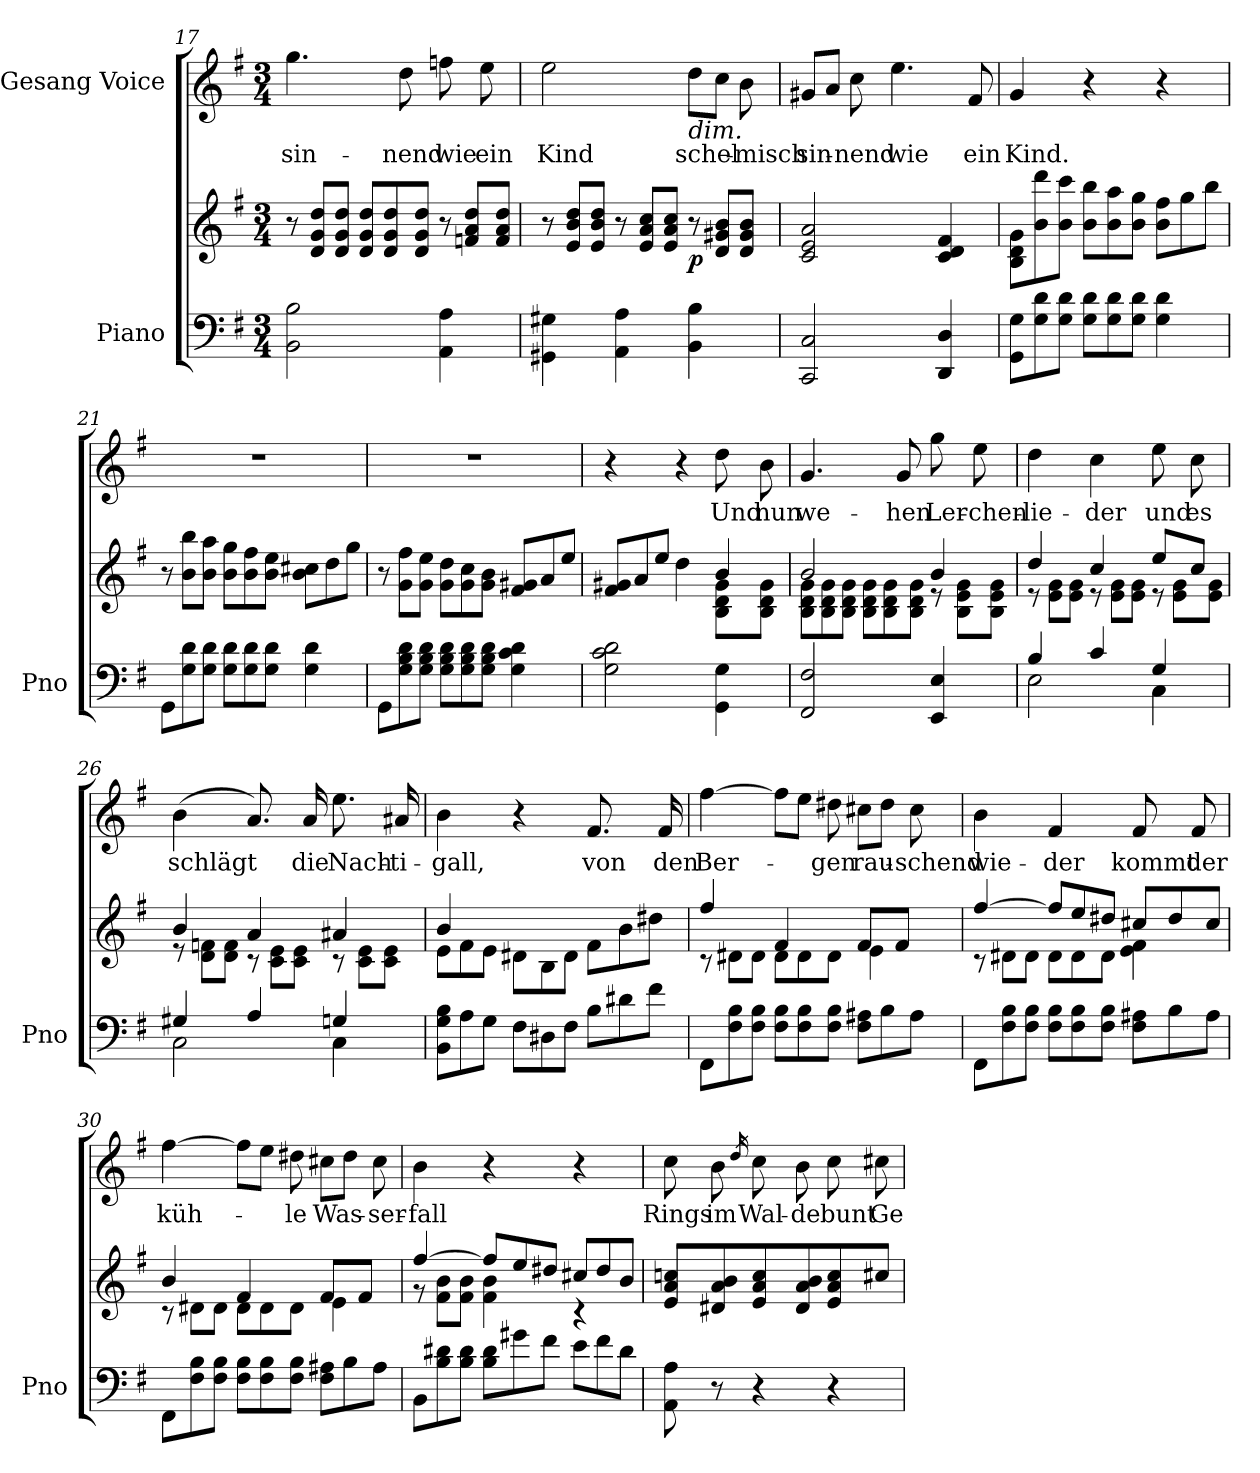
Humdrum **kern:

**kern	**kern	**dynam	**kern	**text
*part2	*part2	*part2	*part1	*part1
*staff3	*staff2	*staff2/3	*staff1	*staff1
*I"Piano	*	*	*I"Gesang Voice	*
*I'Pno	*	*	*	*
*clefF4	*clefG2	*	*clefG2	*
*k[f#]	*k[f#]	*	*k[f#]	*
*M3/4	*M3/4	*	*M3/4	*
*	*Xtuplet	*	*	*
=17	=17	=17	=17	=17
!	!	!	!	!LO:LY:b
2BB\ 2B\	12r	.	4.gg\	sin-
.	12d/ 12g/ 12dd/L	.	.	.
.	12d/ 12g/ 12dd/J	.	.	.
.	12d/ 12g/ 12dd/L	.	.	.
.	12d/ 12g/ 12dd/	.	.	.
!	!	!	!	!LO:LY:b
.	.	.	8dd\	-nend
.	12d/ 12g/ 12dd/J	.	.	.
!	!	!	!	!LO:LY:b
4AA\ 4A\	12r	.	8ffn\	wie
.	12fn/ 12a/ 12dd/L	.	.	.
!	!	!	!	!LO:LY:b
.	.	.	8ee\	ein
.	12f/ 12a/ 12dd/J	.	.	.
=18	=18	=18	=18	=18
!	!	!	!	!LO:LY:b
4GG#X\ 4G#X\	12r	.	2ee\	Kind
.	12e/ 12b/ 12dd/L	.	.	.
.	12e/ 12b/ 12dd/J	.	.	.
4AA\ 4A\	12r	.	.	.
.	12e/ 12a/ 12cc/L	.	.	.
.	12e/ 12a/ 12cc/J	.	.	.
*	*	*	*Xtuplet	*
!	!	!	!LO:TX:b:i:t=dim.	!
!	!	!LO:DY:b	!	!LO:LY:b
4BB\ 4B\	12r	p	12dd\L	schel-
.	12d/ 12g#X/ 12b/L	.	12cc\J	.
!	!	!	!	!LO:LY:b
.	12d/ 12g#/ 12b/J	.	12b\	-misch
!!LO:LB:g=z
=19	=19	=19	=19	=19
!	!	!	!	!LO:LY:b
2CC/ 2C/	2c/ 2e/ 2a/	.	12g#X/L	sin-
.	.	.	12a/J	.
!	!	!	!	!LO:LY:b
.	.	.	12cc\	-nend
!	!	!	!	!LO:LY:b
.	.	.	4.ee\	wie
4DD/ 4D/	4c/ 4d/ 4f#/	.	.	.
!	!	!	!	!LO:LY:b
.	.	.	8f#/	ein
!!LO:LB:g=z
=20	=20	=20	=20	=20
*Xtuplet	*	*	*	*
!	!	!	!	!LO:LY:b
12GG\ 12G\L	12B\ 12d\ 12g\L	.	4g/	Kind.
12G\ 12d\	12b\ 12ddd\	.	.	.
12G\ 12d\J	12b\ 12ccc\J	.	.	.
12G\ 12d\L	12b\ 12bb\L	.	4r	.
12G\ 12d\	12b\ 12aa\	.	.	.
12G\ 12d\J	12b\ 12gg\J	.	.	.
4G\ 4d\	12b\ 12ff#\L	.	4r	.
.	12gg\	.	.	.
.	12bb\J	.	.	.
=21	=21	=21	=21	=21
12GG\L	12r	.	2.r	.
12G\ 12d\	12b\ 12bb\L	.	.	.
12G\ 12d\J	12b\ 12aa\J	.	.	.
12G\ 12d\L	12b\ 12gg\L	.	.	.
12G\ 12d\	12b\ 12ff#\	.	.	.
12G\ 12d\J	12b\ 12ee\J	.	.	.
4G\ 4d\	12b\ 12cc#X\L	.	.	.
.	12dd\	.	.	.
.	12gg\J	.	.	.
=22	=22	=22	=22	=22
12GG\L	12r	.	2.r	.
12G\ 12B\ 12d\	12g\ 12ff#\L	.	.	.
12G\ 12B\ 12d\J	12g\ 12ee\J	.	.	.
12G\ 12B\ 12d\L	12g\ 12dd\L	.	.	.
12G\ 12B\ 12d\	12g\ 12cc\	.	.	.
12G\ 12B\ 12d\J	12g\ 12b\J	.	.	.
4G\ 4c\ 4d\	12f#/ 12g#X/L	.	.	.
.	12a/	.	.	.
.	12ee/J	.	.	.
!!LO:LB:g=z
=23	=23	=23	=23	=23
*	*^	*	*	*
2G\ 2c\ 2d\	12f#/ 12g#X/L	2ryy	.	4r	.
.	12a/	.	.	.	.
.	12ee/J	.	.	.	.
.	4dd\	.	.	4r	.
!	!	!	!	!	!LO:LY:b
4GG\ 4G\	4b/	8B\ 8d\ 8g#\L	.	8dd\	Und
!	!	!	!	!	!LO:LY:b
.	.	8B\ 8d\ 8g#\J	.	8b\	nun
!!LO:PB:g=z
=24	=24	=24	=24	=24	=24
!	!	!	!	!	!LO:LY:b
2FF#/ 2F#/	2b/	12B\ 12d\ 12g\L	.	4.g/	we-
.	.	12B\ 12d\ 12g\	.	.	.
.	.	12B\ 12d\ 12g\J	.	.	.
.	.	12B\ 12d\ 12g\L	.	.	.
.	.	12B\ 12d\ 12g\	.	.	.
!	!	!	!	!	!LO:LY:b
.	.	.	.	8g/	-hen
.	.	12B\ 12d\ 12g\J	.	.	.
!	!	!	!	!	!LO:LY:b
4EE/ 4E/	4b/	12r	.	8gg\	Ler-
.	.	12B\ 12e\ 12g\L	.	.	.
!	!	!	!	!	!LO:LY:b
.	.	.	.	8ee\	-chen-
.	.	12B\ 12e\ 12g\J	.	.	.
=25	=25	=25	=25	=25	=25
*^	*	*	*	*	*
!	!	!	!	!	!	!LO:LY:b
4B/	2E\	4dd/	12r	.	4dd\	-lie-
.	.	.	12e\ 12g\L	.	.	.
.	.	.	12e\ 12g\J	.	.	.
!	!	!	!	!	!	!LO:LY:b
4c/	.	4cc/	12r	.	4cc\	-der
.	.	.	12e\ 12g\L	.	.	.
.	.	.	12e\ 12g\J	.	.	.
!	!	!	!	!	!	!LO:LY:b
4G/	4C\	8ee/L	12r	.	8ee\	und
.	.	.	12e\ 12g\L	.	.	.
!	!	!	!	!	!	!LO:LY:b
.	.	8cc/J	.	.	8cc\	es
.	.	.	12e\ 12g\J	.	.	.
=26	=26	=26	=26	=26	=26	=26
!	!	!	!	!	!	!LO:LY:b
4G#X/	2C\	4b/	12r	.	(4b\	schlägt
.	.	.	12d\ 12fn\L	.	.	.
.	.	.	12d\ 12f\J	.	.	.
4A/	.	4a/	12r	.	8.a/)	.
.	.	.	12c\ 12e\L	.	.	.
.	.	.	12c\ 12e\J	.	.	.
!	!	!	!	!	!	!LO:LY:b
.	.	.	.	.	16a/	die
!	!	!	!	!	!	!LO:LY:b
4Gn/	4C\	4a#X/	12r	.	8.ee\	Nach-
.	.	.	12c\ 12e\L	.	.	.
.	.	.	12c\ 12e\J	.	.	.
!	!	!	!	!	!	!LO:LY:b
.	.	.	.	.	16a#X/	-ti-
*v	*v	*	*	*	*	*
!!LO:LB:g=z
=27	=27	=27	=27	=27	=27
!	!	!	!	!	!LO:LY:b
12BB\ 12G\ 12B\L	4b/	12e\L	.	4b\	-gall,
12A\	.	12f#\	.	.	.
12G\J	.	12e\J	.	.	.
12F#\L	2ryy	12d#X\L	.	4r	.
12D#X\	.	12B\	.	.	.
12F#\J	.	12d#\J	.	.	.
!	!	!	!	!	!LO:LY:b
12B\L	.	12f#\L	.	8.f#/	von
12d#X\	.	12b\	.	.	.
12f#\J	.	12dd#X\J	.	.	.
!	!	!	!	!	!LO:LY:b
.	.	.	.	16f#/	den
!!LO:LB:g=z
=28	=28	=28	=28	=28	=28
!	!	!	!	!	!LO:LY:b
12FF#/L	4ff#/	12r	.	[4ff#\	Ber-
12F#\ 12B\	.	12d#X\L	.	.	.
12F#\ 12B\J	.	12d#\J	.	.	.
12F#\ 12B\L	4f#/	12d#\L	.	12ff#\L]	.
12F#\ 12B\	.	12d#\	.	12ee\J	.
!	!	!	!	!	!LO:LY:b
12F#\ 12B\J	.	12d#\J	.	12dd#X\	-gen
!	!	!	!	!	!LO:LY:b
12F#\ 12A#X\L	8f#/L	4e\	.	12cc#X\L	rau-
12B\	.	.	.	12dd#\J	.
.	8f#/J	.	.	.	.
!	!	!	!	!	!LO:LY:b
12A#\J	.	.	.	12cc#\	-schend
=29	=29	=29	=29	=29	=29
!	!	!	!	!	!LO:LY:b
12FF#/L	[4ff#/	12r	.	4b\	wie-
12F#\ 12B\	.	12d#X\L	.	.	.
12F#\ 12B\J	.	12d#\J	.	.	.
!	!	!	!	!	!LO:LY:b
12F#\ 12B\L	12ff#/L]	12d#\L	.	4f#/	-der
12F#\ 12B\	12ee/	12d#\	.	.	.
12F#\ 12B\J	12dd#X/J	12d#\J	.	.	.
!	!	!	!	!	!LO:LY:b
12F#\ 12A#X\L	12cc#X/L	4e\ 4f#\	.	8f#/	kommt
12B\	12dd#/	.	.	.	.
!	!	!	!	!	!LO:LY:b
.	.	.	.	8f#/	der
12A#\J	12cc#/J	.	.	.	.
=30	=30	=30	=30	=30	=30
!	!	!	!	!	!LO:LY:b
12FF#/L	4b/	12r	.	[4ff#\	küh-
12F#\ 12B\	.	12d#X\L	.	.	.
12F#\ 12B\J	.	12d#\J	.	.	.
12F#\ 12B\L	4f#/	12d#\L	.	12ff#\L]	.
12F#\ 12B\	.	12d#\	.	12ee\J	.
!	!	!	!	!	!LO:LY:b
12F#\ 12B\J	.	12d#\J	.	12dd#X\	-le
!	!	!	!	!	!LO:LY:b
12F#\ 12A#X\L	8f#/L	4e\	.	12cc#X\L	Was-
12B\	.	.	.	12dd#\J	.
.	8f#/J	.	.	.	.
!	!	!	!	!	!LO:LY:b
12A#\J	.	.	.	12cc#\	-ser-
!!LO:LB:g=z
=31	=31	=31	=31	=31	=31
!	!	!	!	!	!LO:LY:b
12BB\L	[4ff#/	12r	.	4b\	-fall
12B\ 12d#X\	.	12f#\ 12b\L	.	.	.
12B\ 12d#\J	.	12f#\ 12b\J	.	.	.
12B\ 12d#\L	12ff#/L]	4f#\ 4b\	.	4r	.
12g#X\	12ee/	.	.	.	.
12f#\J	12dd#X/J	.	.	.	.
12e\L	12cc#X/L	4r	.	4r	.
12f#\	12dd#/	.	.	.	.
12d#\J	12b/J	.	.	.	.
*	*v	*v	*	*	*
!!LO:PB:g=z
=32	=32	=32	=32	=32
!	!	!	!	!LO:LY:b
8AA\ 8A\	8e/ 8a/ 8ccn/L	.	8cc\	Rings
!	!	!	!	!LO:LY:b
8r	8d#X/ 8a/ 8b/	.	8b\	im
.	.	.	16qdd/	.
!	!	!	!	!LO:LY:b
4r	8e/ 8a/ 8cc/	.	8cc\	Wal-
!	!	!	!	!LO:LY:b
.	8d#/ 8a/ 8b/	.	8b\	-de
!	!	!	!	!LO:LY:b
4r	8e/ 8a/ 8cc/	.	8cc\	bunt
!	!	!	!	!LO:LY:b
.	8cc#X/J	.	8cc#X\	Ge-
=	=	=	=	=
*-	*-	*-	*-	*-
